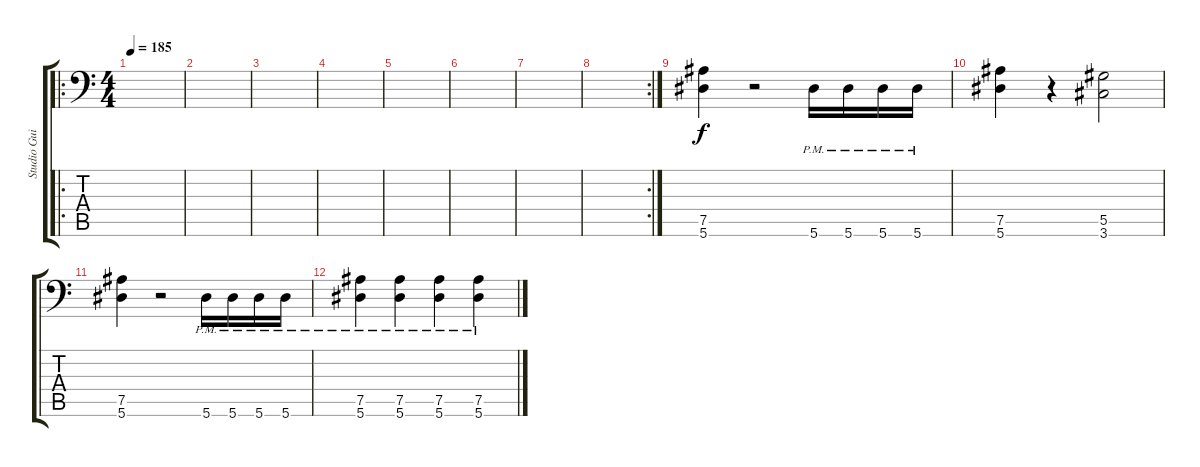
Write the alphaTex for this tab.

\track ("Studio Guitar" "Studio Gui") {instrument distortionguitar}
\staff {score tabs}
\tuning (Bb3 F3 Db3 Ab2 Eb2 Bb1) {hide}
\ro
\ts (4 4)
\tempo 185
\clef f4
\ks c
|
|
|
|
|
|
|
\rc 2
|
(7.5 5.6).4 r.2 5.6{pm}.16 5.6{pm}.16 5.6{pm}.16 5.6{pm}.16 |
(7.5 5.6).4 r.4 (5.5 3.6).2 |
(7.5 5.6).4 r.2 5.6{pm}.16 5.6{pm}.16 5.6{pm}.16 5.6{pm}.16 |
(7.5{pm} 5.6{pm}).4 (7.5{pm} 5.6{pm}).4 (7.5{pm} 5.6{pm}).4 (7.5{pm} 5.6{pm}).4
